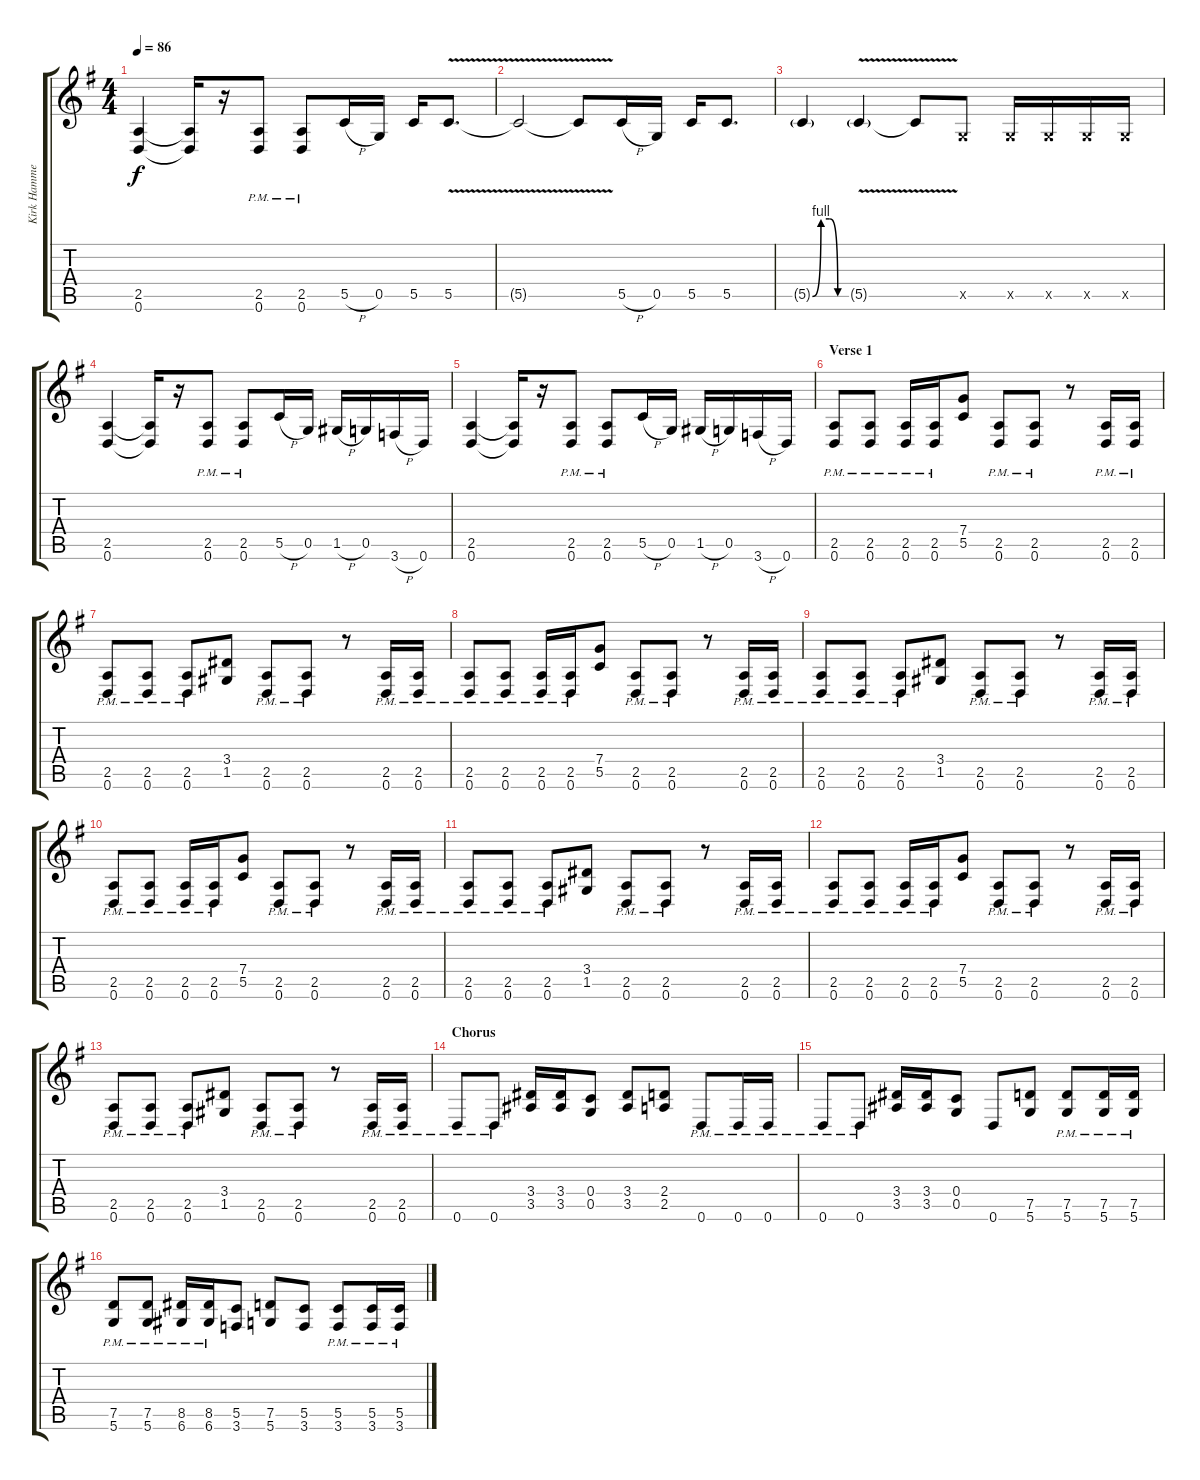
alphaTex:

\track ("Kirk Hammett" "Kirk Hamme") {instrument distortionguitar}
\staff {score tabs}
\tuning (D4 A3 F3 C3 G2 D2) {hide}
\ts (4 4)
\tempo 86
\clef g2
\ks g
(2.5 0.6).4{dy f} (2.5{t} 0.6{t}).16 r.16 (2.5{pm} 0.6{pm}).8 (2.5{pm} 0.6{pm}).8 5.5{h}.16 0.5.16 5.5.16 5.5{v}.8{d} |
5.5{v t}.2 5.5{v t}.8 5.5{h}.16 0.5.16 5.5.16 5.5.8{d} |
5.5{be (custom 0 0 15 4 30 4 45 0 60 0) g}.4 5.5{v g}.4 5.5{v t}.8 0.5{x}.8 0.5{x}.16 0.5{x}.16 0.5{x}.16 0.5{x}.16 |
(2.5 0.6).4 (2.5{t} 0.6{t}).16 r.16 (2.5{pm} 0.6{pm}).8 (2.5{pm} 0.6{pm}).8 5.5{h}.16 0.5.16 1.5{h}.16 0.5.16 3.6{h}.16 0.6.16 |
(2.5 0.6).4 (2.5{t} 0.6{t}).16 r.16 (2.5{pm} 0.6{pm}).8 (2.5{pm} 0.6{pm}).8 5.5{h}.16 0.5.16 1.5{h}.16 0.5.16 3.6{h}.16 0.6.16 |
\section ("" "Verse 1")
(2.5{pm} 0.6{pm}).8 (2.5{pm} 0.6{pm}).8 (2.5{pm} 0.6{pm}).16 (2.5{pm} 0.6{pm}).16 (7.4 5.5).8 (2.5{pm} 0.6{pm}).8 (2.5{pm} 0.6{pm}).8 r.8 (2.5{pm} 0.6{pm}).16 (2.5{pm} 0.6{pm}).16 |
(2.5{pm} 0.6{pm}).8 (2.5{pm} 0.6{pm}).8 (2.5{pm} 0.6{pm}).8 (3.4 1.5).8 (2.5{pm} 0.6{pm}).8 (2.5{pm} 0.6{pm}).8 r.8 (2.5{pm} 0.6{pm}).16 (2.5{pm} 0.6{pm}).16 |
(2.5{pm} 0.6{pm}).8 (2.5{pm} 0.6{pm}).8 (2.5{pm} 0.6{pm}).16 (2.5{pm} 0.6{pm}).16 (7.4 5.5).8 (2.5{pm} 0.6{pm}).8 (2.5{pm} 0.6{pm}).8 r.8 (2.5{pm} 0.6{pm}).16 (2.5{pm} 0.6{pm}).16 |
(2.5{pm} 0.6{pm}).8 (2.5{pm} 0.6{pm}).8 (2.5{pm} 0.6{pm}).8 (3.4 1.5).8 (2.5{pm} 0.6{pm}).8 (2.5{pm} 0.6{pm}).8 r.8 (2.5{pm} 0.6{pm}).16 (2.5{pm} 0.6{pm}).16 |
(2.5{pm} 0.6{pm}).8 (2.5{pm} 0.6{pm}).8 (2.5{pm} 0.6{pm}).16 (2.5{pm} 0.6{pm}).16 (7.4 5.5).8 (2.5{pm} 0.6{pm}).8 (2.5{pm} 0.6{pm}).8 r.8 (2.5{pm} 0.6{pm}).16 (2.5{pm} 0.6{pm}).16 |
(2.5{pm} 0.6{pm}).8 (2.5{pm} 0.6{pm}).8 (2.5{pm} 0.6{pm}).8 (3.4 1.5).8 (2.5{pm} 0.6{pm}).8 (2.5{pm} 0.6{pm}).8 r.8 (2.5{pm} 0.6{pm}).16 (2.5{pm} 0.6{pm}).16 |
(2.5{pm} 0.6{pm}).8 (2.5{pm} 0.6{pm}).8 (2.5{pm} 0.6{pm}).16 (2.5{pm} 0.6{pm}).16 (7.4 5.5).8 (2.5{pm} 0.6{pm}).8 (2.5{pm} 0.6{pm}).8 r.8 (2.5{pm} 0.6{pm}).16 (2.5{pm} 0.6{pm}).16 |
(2.5{pm} 0.6{pm}).8 (2.5{pm} 0.6{pm}).8 (2.5{pm} 0.6{pm}).8 (3.4 1.5).8 (2.5{pm} 0.6{pm}).8 (2.5{pm} 0.6{pm}).8 r.8 (2.5{pm} 0.6{pm}).16 (2.5{pm} 0.6{pm}).16 |
\section ("" "Chorus")
0.6{pm}.8 0.6{pm}.8 (3.4 3.5).16 (3.4 3.5).16 (0.4 0.5).8 (3.4 3.5).8 (2.4 2.5).8 0.6{pm}.8 0.6{pm}.16 0.6{pm}.16 |
0.6{pm}.8 0.6{pm}.8 (3.4 3.5).16 (3.4 3.5).16 (0.4 0.5).8 0.6.8 (7.5 5.6).8 (7.5{pm} 5.6{pm}).8 (7.5{pm} 5.6{pm}).16 (7.5{pm} 5.6{pm}).16 |
(7.5{pm} 5.6{pm}).8 (7.5{pm} 5.6{pm}).8 (8.5{pm} 6.6{pm}).16 (8.5{pm} 6.6{pm}).16 (5.5 3.6).8 (7.5 5.6).8 (5.5 3.6).8 (5.5{pm} 3.6{pm}).8 (5.5{pm} 3.6{pm}).16 (5.5{pm} 3.6{pm}).16
